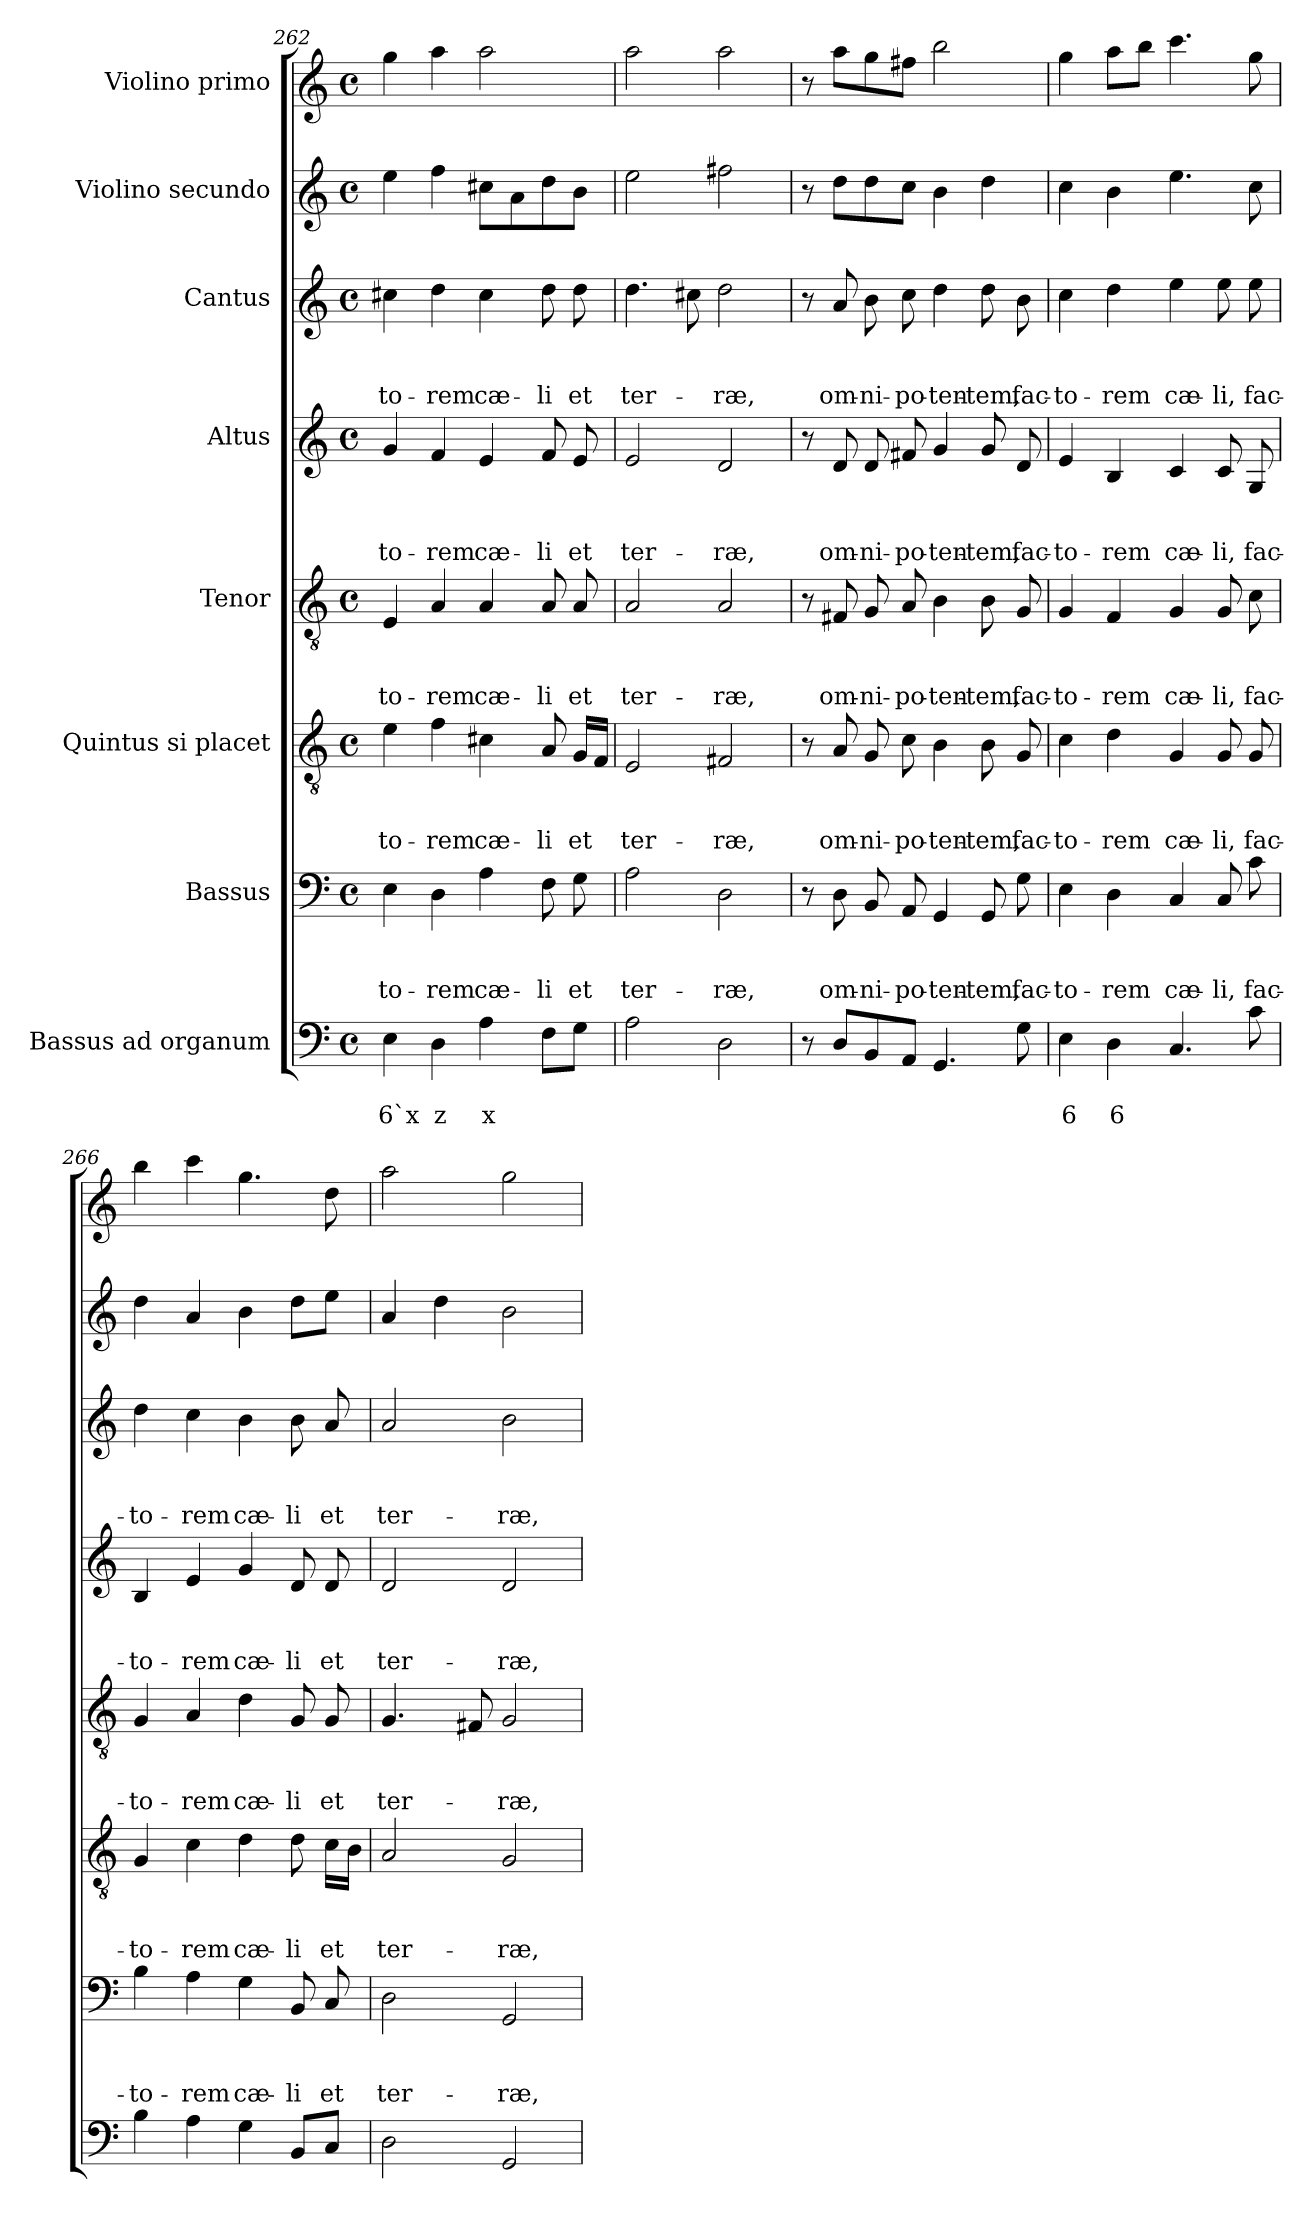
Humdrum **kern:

**kern	**text	**text	**kern	**text	**text	**text	**kern	**text	**text	**text	**kern	**text	**text	**text	**kern	**text	**text	**text	**kern	**text	**text	**text	**kern	**kern
*part8	*part8	*part8	*part7	*part7	*part7	*part7	*part6	*part6	*part6	*part6	*part5	*part5	*part5	*part5	*part4	*part4	*part4	*part4	*part3	*part3	*part3	*part3	*part2	*part1
*staff8	*staff8	*staff8	*staff7	*staff7	*staff7	*staff7	*staff6	*staff6	*staff6	*staff6	*staff5	*staff5	*staff5	*staff5	*staff4	*staff4	*staff4	*staff4	*staff3	*staff3	*staff3	*staff3	*staff2	*staff1
*I"Bassus ad organum	*	*	*I"Bassus	*	*	*	*I"Quintus si placet	*	*	*	*I"Tenor	*	*	*	*I"Altus	*	*	*	*I"Cantus	*	*	*	*I"Violino secundo	*I"Violino primo
*clefF4	*	*	*clefF4	*	*	*	*clefGv2	*	*	*	*clefGv2	*	*	*	*clefG2	*	*	*	*clefG2	*	*	*	*clefG2	*clefG2
*k[]	*	*	*k[]	*	*	*	*k[]	*	*	*	*k[]	*	*	*	*k[]	*	*	*	*k[]	*	*	*	*k[]	*k[]
*C:	*	*	*C:	*	*	*	*C:	*	*	*	*C:	*	*	*	*C:	*	*	*	*C:	*	*	*	*C:	*C:
*M4/4	*	*	*M4/4	*	*	*	*M4/4	*	*	*	*M4/4	*	*	*	*M4/4	*	*	*	*M4/4	*	*	*	*M4/4	*M4/4
*met(c)	*	*	*met(c)	*	*	*	*met(c)	*	*	*	*met(c)	*	*	*	*met(c)	*	*	*	*met(c)	*	*	*	*met(c)	*met(c)
=262	=262	=262	=262	=262	=262	=262	=262	=262	=262	=262	=262	=262	=262	=262	=262	=262	=262	=262	=262	=262	=262	=262	=262	=262
!	!	!LO:LY:b	!	!	!	!LO:LY:b	!	!	!	!LO:LY:b	!	!	!	!LO:LY:b	!	!	!	!LO:LY:b	!	!	!	!LO:LY:b	!	!
4E\	.	6`x	4E\	.	.	-to-	4e\	.	.	-to-	4E/	.	.	-to-	4g/	.	.	-to-	4cc#X\	.	.	-to-	4ee\	4gg\
!	!	!LO:LY:b	!	!	!	!LO:LY:b	!	!	!	!LO:LY:b	!	!	!	!LO:LY:b	!	!	!	!LO:LY:b	!	!	!	!LO:LY:b	!	!
4D\	.	z	4D\	.	.	-rem	4f\	.	.	-rem	4A/	.	.	-rem	4f/	.	.	-rem	4dd\	.	.	-rem	4ff\	4aa\
!	!	!LO:LY:b	!	!	!	!LO:LY:b	!	!	!	!LO:LY:b	!	!	!	!LO:LY:b	!	!	!	!LO:LY:b	!	!	!	!LO:LY:b	!	!
4A\	.	x	4A\	.	.	cæ-	4c#X\	.	.	cæ-	4A/	.	.	cæ-	4e/	.	.	cæ-	4cc#\	.	.	cæ-	8cc#X\L	2aa\
.	.	.	.	.	.	.	.	.	.	.	.	.	.	.	.	.	.	.	.	.	.	.	8a\	.
!	!	!	!	!	!	!LO:LY:b	!	!	!	!LO:LY:b	!	!	!	!LO:LY:b	!	!	!	!LO:LY:b	!	!	!	!LO:LY:b	!	!
8F\L	.	.	8F\	.	.	-li	8A/	.	.	-li	8A/	.	.	-li	8f/	.	.	-li	8dd\	.	.	-li	8dd\	.
!	!	!	!	!	!	!LO:LY:b	!	!	!	!LO:LY:b	!	!	!	!LO:LY:b	!	!	!	!LO:LY:b	!	!	!	!LO:LY:b	!	!
8G\J	.	.	8G\	.	.	et	16G/LL	.	.	et	8A/	.	.	et	8e/	.	.	et	8dd\	.	.	et	8b\J	.
.	.	.	.	.	.	.	16F/JJ	.	.	.	.	.	.	.	.	.	.	.	.	.	.	.	.	.
=263	=263	=263	=263	=263	=263	=263	=263	=263	=263	=263	=263	=263	=263	=263	=263	=263	=263	=263	=263	=263	=263	=263	=263	=263
!	!	!	!	!	!	!LO:LY:b	!	!	!	!LO:LY:b	!	!	!	!LO:LY:b	!	!	!	!LO:LY:b	!	!	!	!LO:LY:b	!	!
2A\	.	.	2A\	.	.	ter-	2E/	.	.	ter-	2A/	.	.	ter-	2e/	.	.	ter-	4.dd\	.	.	ter-	2ee\	2aa\
.	.	.	.	.	.	.	.	.	.	.	.	.	.	.	.	.	.	.	8cc#X\	.	.	.	.	.
!	!	!	!	!	!	!LO:LY:b	!	!	!	!LO:LY:b	!	!	!	!LO:LY:b	!	!	!	!LO:LY:b	!	!	!	!LO:LY:b	!	!
2D\	.	.	2D\	.	.	-ræ,	2F#X/	.	.	-ræ,	2A/	.	.	-ræ,	2d/	.	.	-ræ,	2dd\	.	.	-ræ,	2ff#X\	2aa\
!!LO:LB:g=z
=264	=264	=264	=264	=264	=264	=264	=264	=264	=264	=264	=264	=264	=264	=264	=264	=264	=264	=264	=264	=264	=264	=264	=264	=264
8r	.	.	8r	.	.	.	8r	.	.	.	8r	.	.	.	8r	.	.	.	8r	.	.	.	8r	8r
!	!	!	!	!	!	!LO:LY:b	!	!	!	!LO:LY:b	!	!	!	!LO:LY:b	!	!	!	!LO:LY:b	!	!	!	!LO:LY:b	!	!
8D/L	.	.	8D\	.	.	om-	8A/	.	.	om-	8F#X/	.	.	om-	8d/	.	.	om-	8a/	.	.	om-	8dd\L	8aa\L
!	!	!	!	!	!	!LO:LY:b	!	!	!	!LO:LY:b	!	!	!	!LO:LY:b	!	!	!	!LO:LY:b	!	!	!	!LO:LY:b	!	!
8BB/	.	.	8BB/	.	.	-ni-	8G/	.	.	-ni-	8G/	.	.	-ni-	8d/	.	.	-ni-	8b\	.	.	-ni-	8dd\	8gg\
!	!	!	!	!	!	!LO:LY:b	!	!	!	!LO:LY:b	!	!	!	!LO:LY:b	!	!	!	!LO:LY:b	!	!	!	!LO:LY:b	!	!
8AA/J	.	.	8AA/	.	.	-po-	8c\	.	.	-po-	8A/	.	.	-po-	8f#X/	.	.	-po-	8cc\	.	.	-po-	8cc\J	8ff#X\J
!	!	!	!	!	!	!LO:LY:b	!	!	!	!LO:LY:b	!	!	!	!LO:LY:b	!	!	!	!LO:LY:b	!	!	!	!LO:LY:b	!	!
4.GG/	.	.	4GG/	.	.	-ten-	4B\	.	.	-ten-	4B\	.	.	-ten-	4g/	.	.	-ten-	4dd\	.	.	-ten-	4b\	2bb\
!	!	!	!	!	!	!LO:LY:b	!	!	!	!LO:LY:b	!	!	!	!LO:LY:b	!	!	!	!LO:LY:b	!	!	!	!LO:LY:b	!	!
.	.	.	8GG/	.	.	-tem,	8B\	.	.	-tem,	8B\	.	.	-tem,	8g/	.	.	-tem,	8dd\	.	.	-tem,	4dd\	.
!	!	!	!	!	!	!LO:LY:b	!	!	!	!LO:LY:b	!	!	!	!LO:LY:b	!	!	!	!LO:LY:b	!	!	!	!LO:LY:b	!	!
8G\	.	.	8G\	.	.	fac-	8G/	.	.	fac-	8G/	.	.	fac-	8d/	.	.	fac-	8b\	.	.	fac-	.	.
=265	=265	=265	=265	=265	=265	=265	=265	=265	=265	=265	=265	=265	=265	=265	=265	=265	=265	=265	=265	=265	=265	=265	=265	=265
!	!	!LO:LY:b	!	!	!	!LO:LY:b	!	!	!	!LO:LY:b	!	!	!	!LO:LY:b	!	!	!	!LO:LY:b	!	!	!	!LO:LY:b	!	!
4E\	.	6	4E\	.	.	-to-	4c\	.	.	-to-	4G/	.	.	-to-	4e/	.	.	-to-	4cc\	.	.	-to-	4cc\	4gg\
!	!	!LO:LY:b	!	!	!	!LO:LY:b	!	!	!	!LO:LY:b	!	!	!	!LO:LY:b	!	!	!	!LO:LY:b	!	!	!	!LO:LY:b	!	!
4D\	.	6	4D\	.	.	-rem	4d\	.	.	-rem	4F/	.	.	-rem	4B/	.	.	-rem	4dd\	.	.	-rem	4b\	8aa\L
.	.	.	.	.	.	.	.	.	.	.	.	.	.	.	.	.	.	.	.	.	.	.	.	8bb\J
!	!	!	!	!	!	!LO:LY:b	!	!	!	!LO:LY:b	!	!	!	!LO:LY:b	!	!	!	!LO:LY:b	!	!	!	!LO:LY:b	!	!
4.C/	.	.	4C/	.	.	cæ-	4G/	.	.	cæ-	4G/	.	.	cæ-	4c/	.	.	cæ-	4ee\	.	.	cæ-	4.ee\	4.ccc\
!	!	!	!	!	!	!LO:LY:b	!	!	!	!LO:LY:b	!	!	!	!LO:LY:b	!	!	!	!LO:LY:b	!	!	!	!LO:LY:b	!	!
.	.	.	8C/	.	.	-li,	8G/	.	.	-li,	8G/	.	.	-li,	8c/	.	.	-li,	8ee\	.	.	-li,	.	.
!	!	!	!	!	!	!LO:LY:b	!	!	!	!LO:LY:b	!	!	!	!LO:LY:b	!	!	!	!LO:LY:b	!	!	!	!LO:LY:b	!	!
8c\	.	.	8c\	.	.	fac-	8G/	.	.	fac-	8c\	.	.	fac-	8G/	.	.	fac-	8ee\	.	.	fac-	8cc\	8gg\
=266	=266	=266	=266	=266	=266	=266	=266	=266	=266	=266	=266	=266	=266	=266	=266	=266	=266	=266	=266	=266	=266	=266	=266	=266
!	!	!	!	!	!	!LO:LY:b	!	!	!	!LO:LY:b	!	!	!	!LO:LY:b	!	!	!	!LO:LY:b	!	!	!	!LO:LY:b	!	!
4B\	.	.	4B\	.	.	-to-	4G/	.	.	-to-	4G/	.	.	-to-	4B/	.	.	-to-	4dd\	.	.	-to-	4dd\	4bb\
!	!	!	!	!	!	!LO:LY:b	!	!	!	!LO:LY:b	!	!	!	!LO:LY:b	!	!	!	!LO:LY:b	!	!	!	!LO:LY:b	!	!
4A\	.	.	4A\	.	.	-rem	4c\	.	.	-rem	4A/	.	.	-rem	4e/	.	.	-rem	4cc\	.	.	-rem	4a/	4ccc\
!	!	!	!	!	!	!LO:LY:b	!	!	!	!LO:LY:b	!	!	!	!LO:LY:b	!	!	!	!LO:LY:b	!	!	!	!LO:LY:b	!	!
4G\	.	.	4G\	.	.	cæ-	4d\	.	.	cæ-	4d\	.	.	cæ-	4g/	.	.	cæ-	4b\	.	.	cæ-	4b\	4.gg\
!	!	!	!	!	!	!LO:LY:b	!	!	!	!LO:LY:b	!	!	!	!LO:LY:b	!	!	!	!LO:LY:b	!	!	!	!LO:LY:b	!	!
8BB/L	.	.	8BB/	.	.	-li	8d\	.	.	-li	8G/	.	.	-li	8d/	.	.	-li	8b\	.	.	-li	8dd\L	.
!	!	!	!	!	!	!LO:LY:b	!	!	!	!LO:LY:b	!	!	!	!LO:LY:b	!	!	!	!LO:LY:b	!	!	!	!LO:LY:b	!	!
8C/J	.	.	8C/	.	.	et	16c\LL	.	.	et	8G/	.	.	et	8d/	.	.	et	8a/	.	.	et	8ee\J	8dd\
.	.	.	.	.	.	.	16B\JJ	.	.	.	.	.	.	.	.	.	.	.	.	.	.	.	.	.
=267	=267	=267	=267	=267	=267	=267	=267	=267	=267	=267	=267	=267	=267	=267	=267	=267	=267	=267	=267	=267	=267	=267	=267	=267
!	!	!	!	!	!	!LO:LY:b	!	!	!	!LO:LY:b	!	!	!	!LO:LY:b	!	!	!	!LO:LY:b	!	!	!	!LO:LY:b	!	!
2D\	.	.	2D\	.	.	ter-	2A/	.	.	ter-	4.G/	.	.	ter-	2d/	.	.	ter-	2a/	.	.	ter-	4a/	2aa\
.	.	.	.	.	.	.	.	.	.	.	.	.	.	.	.	.	.	.	.	.	.	.	4dd\	.
.	.	.	.	.	.	.	.	.	.	.	8F#X/	.	.	.	.	.	.	.	.	.	.	.	.	.
!	!	!	!	!	!	!LO:LY:b	!	!	!	!LO:LY:b	!	!	!	!LO:LY:b	!	!	!	!LO:LY:b	!	!	!	!LO:LY:b	!	!
2GG/	.	.	2GG/	.	.	-ræ,	2G/	.	.	-ræ,	2G/	.	.	-ræ,	2d/	.	.	-ræ,	2b\	.	.	-ræ,	2b\	2gg\
=	=	=	=	=	=	=	=	=	=	=	=	=	=	=	=	=	=	=	=	=	=	=	=	=
*-	*-	*-	*-	*-	*-	*-	*-	*-	*-	*-	*-	*-	*-	*-	*-	*-	*-	*-	*-	*-	*-	*-	*-	*-
